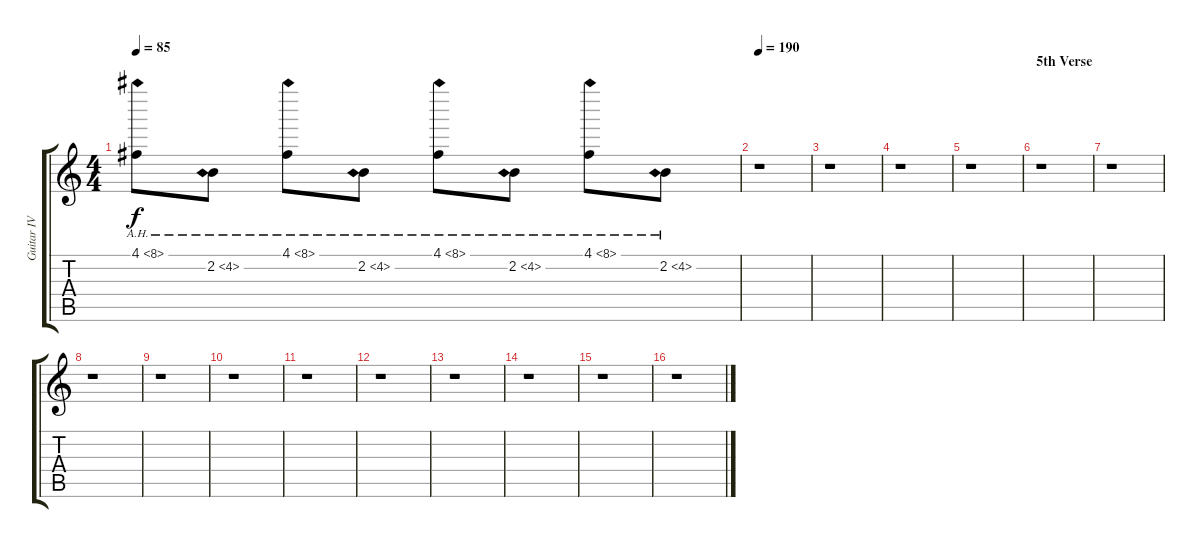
\track ("Guitar IV" "Guitar IV") {instrument overdrivenguitar}
\staff {score tabs}
\tuning (D4 A3 F3 C3 G2 D2) {hide}
\ts (4 4)
\tempo 85
\clef g2
\ks c
4.1{ah 4}.8{dy f} 2.2{ah 2}.8 4.1{ah 4}.8 2.2{ah 2}.8 4.1{ah 4}.8 2.2{ah 2}.8 4.1{ah 4}.8 2.2{ah 2}.8 |
\tempo 190
r.1 |
r.1 |
r.1 |
r.1 |
\section ("" "5th Verse")
r.1 |
r.1 |
r.1 |
r.1 |
r.1 |
r.1 |
r.1 |
r.1 |
r.1 |
r.1 |
r.1
